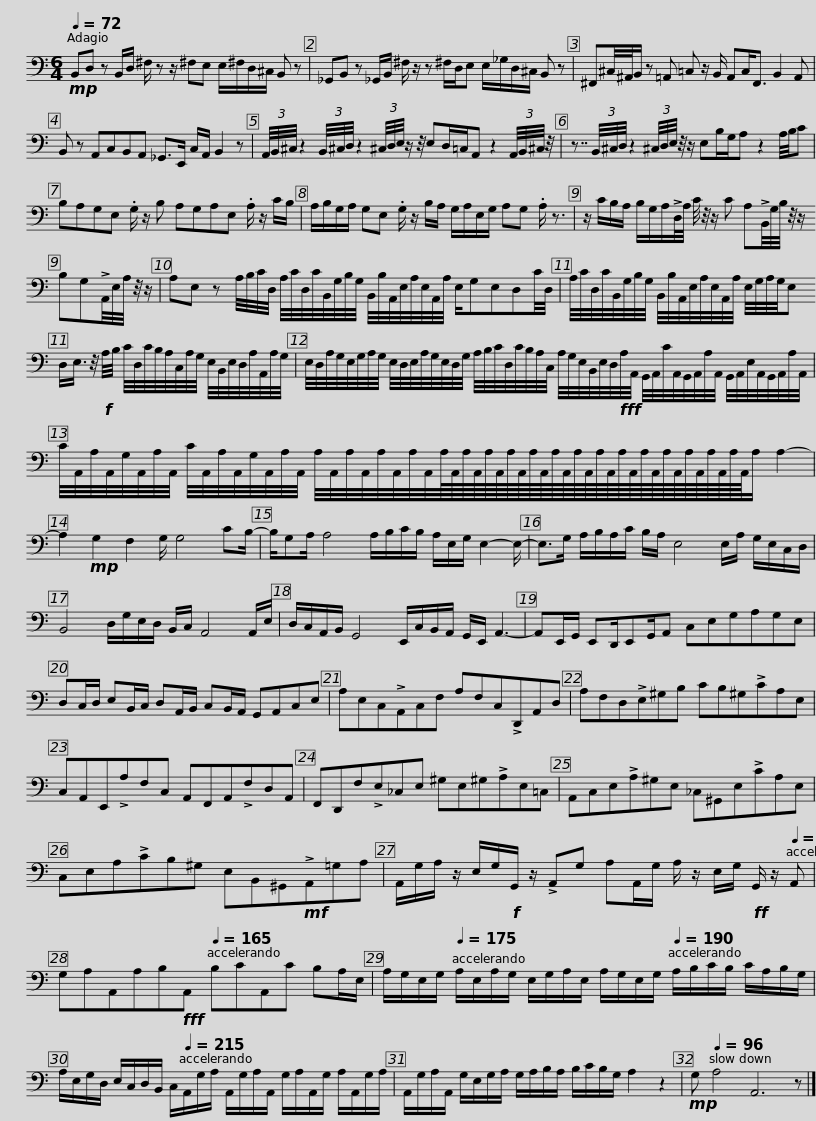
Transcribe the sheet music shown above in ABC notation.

X:1
L:1/8
Q:1/4=72
M:6/4
I:linebreak $
K:C
V:1 bass
V:1
!mp! B,,D, z B,,/D,/ ^F,/ z z/ ^F,E, E,/^F,/D,/^C,/ B,, z | _G,,B,, z _G,,/B,,/ ^F,/ z/ z ^F,/D,/E, E,/_G,/D,/^C,/ B,, z |$ ^F,,^C,/4^A,,/4B,,/ z =A,, =C, z/ B,,/ A,,C,<F,, B,,2 A,, | B,, z A,,C,B,,A,, _G,,>E,, C,/A,,/ B,,2 z |$ (3A,,/4B,,/4^C,/4 z2 (3B,,/4^C,/4D,/4 z2 (3^C,/4D,/4E,/4 z/ z/4 E,D,/=C,/A,, z2 (3A,,/4B,,/4^C,/4 z/4 |$ %5
 z7/4 (3B,,/4^C,/4D,/4 z2 (3^C,/4D,/4E,/4 z/4 z/ E,B,/G,/A, z2 A,/4B,/4C | B,A,G,E, .G,/ z/ B, A,G,A,E, .A,/ z/ C/B,/ |$ A,/B,/G,/A,/ G,E, .G,/ z/ B,/A,/ G,/A,/E,/G,/ A,G, .A,/ z3/2 |$ z/ C/B,/A,/ B,/G,/A,/!>!D,/4A,/4 C/4 z/4 z/ C A,!>!B,,/4G,/4B,/4 z/4 z/ B,G,!>!A,,/4E,/4A,/4 z/4 z/ |$ A,E, z A,/4B,/4C/4D,/4 A,/4C/4D,/4C/4B,,/4G,/4B,/4G,/4 B,,/4B,/4A,,/4E,/4A,/4E,/4A,,/4A,/4 E,/G,E,D,C/4D,/4 |$ %10
 A,/4C/4D,/4C/4B,,/4G,/4B,/4G,/4 B,,/4B,/4A,,/4E,/4A,/4E,/4A,,/4A,/4 E,/4G,/4A,/4G,/4E, D,/E,3/4 z/4!f! A,/4B,/4 C/4D,/4C/4B,/4A,/4C,/4A,/4G,/4 E,/4B,,/4E,/4D,/4A,/4A,,/4A,/4G,/4 |$ E,/4D,/4A,/4G,/4E,/4G,/4A,/4G,/4 E,/4D,/4E,/4A,/4G,/4E,/4D,/4G,/4 A,/4B,/4C/4D,/4C/4B,/4A,/4C,/4 A,/4G,/4E,/4B,,/4E,/4D,/4!fff!A,/4A,,/4 G,,/4A,,/4C/4A,,/4G,,/4A,,/4A,/4A,,/4 G,,/4A,,/4E,/4A,,/4G,,/4A,,/4A,/4A,,/4 |$ C/4A,,/4A,/4A,,/4G,/4A,,/4A,/4A,,/4 C/4A,,/4A,/4A,,/4G,/4A,,/4A,/4A,,/4 A,/4A,,/4A,/4A,,/4A,/4A,,/4A,/4A,,/4A,/8A,,/8A,/8A,,/8A,/8A,,/8A,/8A,,/8A,/8A,,/8A,/8A,,/8A,/8A,,/8A,/8A,,/8A,/8A,,/8A,/8A,,/8A,/8A,,/8A,/8A,,/8A,/8A,,/8A,/8A,,/8A,/ A,2- |$ A,2!mp! G,2 F,2 G,/ G,4 CB,/- | B,/G,A,/ A,4 A,/B,/C/B,/ A,/E,/G,/ E,2- E,/- | %15
 E,>G, A,/B,/A,/C/ B,/A,/ E,4 E,/A,/ G,/E,/C,/D,/ |$ B,,4 D,/G,/E,/D,/ B,,/C,/ A,,4 A,,/E,/ | D,/C,/A,,/B,,/ G,,4 E,,/C,/B,,/A,,/ G,,/E,,/ A,,3- | A,,E,,/G,,/ E,,D,,/E,,G,,/A,, C,E,G,A,G,E, |$ D,C,/D,/ E,B,,/C,/ D,A,,/B,,/ C,B,,/A,,/ G,,A,,C,E, | %20
 A,E,C,!>!A,,C,F, A,F,C,!>!D,,A,,D, | A,F,D,!>!E,^G,B, CB,^G,!>!CA,E, |$ C,A,,E,,!>!A,F,C, A,,F,,A,,!>!F,D,A,, | F,,D,,F,!>!E,_C,E, ^G,E,^G,!>!A,E,=C, | A,,C,E,!>!A,^G,E, _C,^G,,E,!>!CA,E, |$ %25
 C,E,A,!>!CB,^G, E,B,,^G,,!mf!!>!A,,=G,A, | A,,/G,/A,/ z/ E,/G,/!f!G,,/ z/ !>!A,,G, A,A,,/G,/ A,/ z/ E,/G,/!ff! G,,/ z/[Q:1/4=150] A,, |$ G,A,A,,A,B,!fff!A,,[Q:1/4=165] B,CA,,C B,A,/E,/ | A,/G,/E,/G,/[Q:1/4=175] A,/E,/A,/G,/ E,/G,/A,/E,/ A,/G,/E,/G,/[Q:1/4=190] A,/B,/C/B,/ C/A,/B,/G,/ |$ A,/E,/G,/D,/ E,/C,/D,/B,,/ C,/[Q:1/4=215]A,,/G,/A,/ A,,/G,/A,/A,,/ G,/A,/A,,/G,/ A,/A,,/G,/A,/ | %30
 A,,/G,/A,/A,,/ G,/E,/G,/A,/ G,/A,/B,/A,/ B,/C/B,/G,/ A,2 z2 |$!mp! G,[Q:1/4=96] A,4 A,,6 z |] %32
